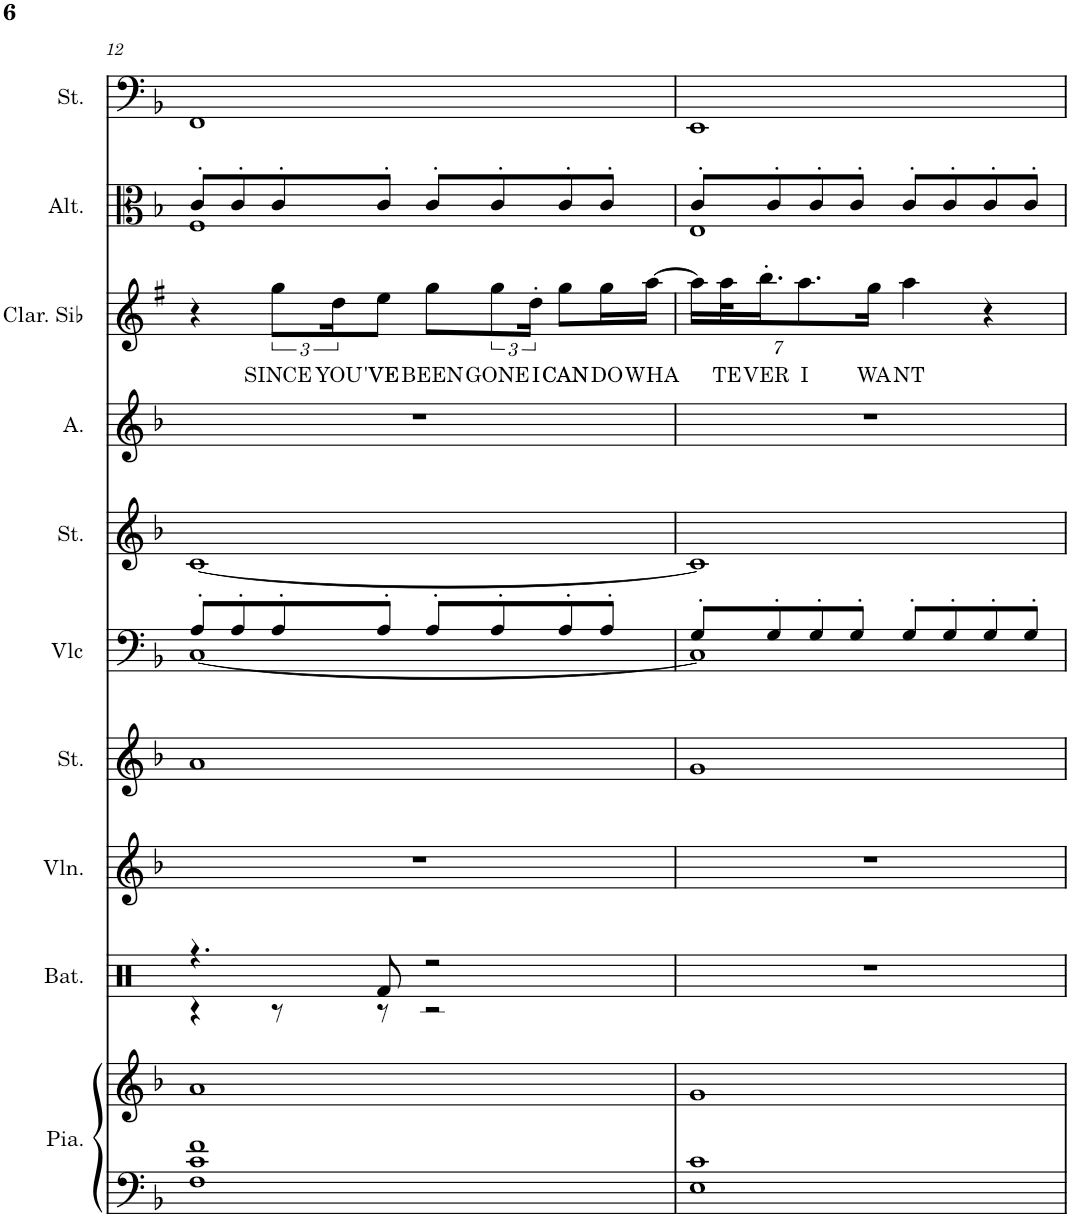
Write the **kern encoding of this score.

**kern	**kern	**kern	**kern	**kern	**kern	**kern	**kern	**kern	**text	**kern	**kern
*part10	*part10	*part9	*part8	*part7	*part6	*part5	*part4	*part3	*part3	*part2	*part1
*staff11	*staff10	*staff9	*staff8	*staff7	*staff6	*staff5	*staff4	*staff3	*staff3	*staff2	*staff1
*I"Piano	*	*I"Batterie	*I"Violon	*I"Cordes	*I"Violoncelle	*I"Cordes	*I"Alto	*I"Clarinette en Sib	*	*I"Altos	*I"Cordes
*I'Pia.	*	*I'Bat.	*I'Vln.	*	*I'Vlc	*	*I'A.	*I'Clar. Sib	*	*I'Alt.	*
!!LO:PB:g=z
*clefF4	*clefG2	*clefX	*clefG2	*clefG2	*clefF4	*clefF4	*clefG2	*clefG2	*	*clefC3	*clefF4
*	*	*	*	*	*	*	*	*Trd1c2	*	*	*
*k[b-]	*k[b-]	*k[]	*k[b-]	*k[b-]	*k[b-]	*k[b-]	*k[b-]	*k[f#]	*	*k[b-]	*k[b-]
*M4/4	*M4/4	*M4/4	*M4/4	*M4/4	*M4/4	*M4/4	*M4/4	*M4/4	*	*M4/4	*M4/4
=12	=12	=12	=12	=12	=12	=12	=12	=12	=12	=12	=12
*	*	*^	*	*	*^	*	*	*	*	*^	*
1F 1c 1f	1a	4.r	4r	1r	1a	8A'/L	[1C	[1c	1r	4r	.	8c'/L	1F	1FF
.	.	.	.	.	.	8A'/	.	.	.	.	.	8c'/	.	.
!	!	!	!	!	!	!	!	!	!	!	!LO:LY:b	!	!	!
.	.	.	8r	.	.	8A'/	.	.	.	12gg\L	SINCE	8c'/	.	.
!	!	!	!	!	!	!	!	!	!	!	!LO:LY:b	!	!	!
.	.	.	.	.	.	.	.	.	.	24dd\K	YOU	.	.	.
!	!	!	!	!	!	!	!	!	!	!	!LO:LY:b	!	!	!
.	.	8Rf/	8r	.	.	8A'/J	.	.	.	8ee\J	'VE	8c'/J	.	.
!	!	!	!	!	!	!	!	!	!	!	!LO:LY:b	!	!	!
.	.	2r	2r	.	.	8A'/L	.	.	.	8gg\L	BEEN	8c'/L	.	.
!	!	!	!	!	!	!	!	!	!	!	!LO:LY:b	!	!	!
.	.	.	.	.	.	8A'/	.	.	.	12gg\	GONE	8c'/	.	.
!	!	!	!	!	!	!	!	!	!	!	!LO:LY:b	!	!	!
.	.	.	.	.	.	.	.	.	.	24dd'\Jk	I	.	.	.
!	!	!	!	!	!	!	!	!	!	!	!LO:LY:b	!	!	!
.	.	.	.	.	.	8A'/	.	.	.	8gg\L	CAN	8c'/	.	.
!	!	!	!	!	!	!	!	!	!	!	!LO:LY:b	!	!	!
.	.	.	.	.	.	8A'/J	.	.	.	16gg\L	DO	8c'/J	.	.
!	!	!	!	!	!	!	!	!	!	!	!LO:LY:b	!	!	!
.	.	.	.	.	.	.	.	.	.	[16aa\JJ	WHA	.	.	.
*	*	*v	*v	*	*	*	*	*	*	*	*	*	*	*
=13	=13	=13	=13	=13	=13	=13	=13	=13	=13	=13	=13	=13	=13
*	*	*	*	*	*	*	*	*	*Xbrackettup	*	*	*	*
1E 1c	1g	1r	1r	1g	8G'/L	1C]	1c]	1r	14aa\LL]	.	8c'/L	1E	1EE
!	!	!	!	!	!	!	!	!	!	!LO:LY:b	!	!	!
.	.	.	.	.	.	.	.	.	28aa\K	TE	.	.	.
!	!	!	!	!	!	!	!	!	!	!LO:LY:b	!	!	!
.	.	.	.	.	.	.	.	.	14.bb'\J	VER	.	.	.
.	.	.	.	.	8G'/	.	.	.	.	.	8c'/	.	.
!	!	!	!	!	!	!	!	!	!	!LO:LY:b	!	!	!
.	.	.	.	.	.	.	.	.	7.aa\	I	.	.	.
.	.	.	.	.	8G'/	.	.	.	.	.	8c'/	.	.
.	.	.	.	.	8G'/J	.	.	.	.	.	8c'/J	.	.
!	!	!	!	!	!	!	!	!	!	!LO:LY:b	!	!	!
.	.	.	.	.	.	.	.	.	14gg\Jk	WA	.	.	.
!	!	!	!	!	!	!	!	!	!	!LO:LY:b	!	!	!
.	.	.	.	.	8G'/L	.	.	.	4aa\	NT	8c'/L	.	.
.	.	.	.	.	8G'/	.	.	.	.	.	8c'/	.	.
.	.	.	.	.	8G'/	.	.	.	4r	.	8c'/	.	.
.	.	.	.	.	8G'/J	.	.	.	.	.	8c'/J	.	.
*	*	*	*	*	*v	*v	*	*	*	*	*v	*v	*
=	=	=	=	=	=	=	=	=	=	=	=
*-	*-	*-	*-	*-	*-	*-	*-	*-	*-	*-	*-
